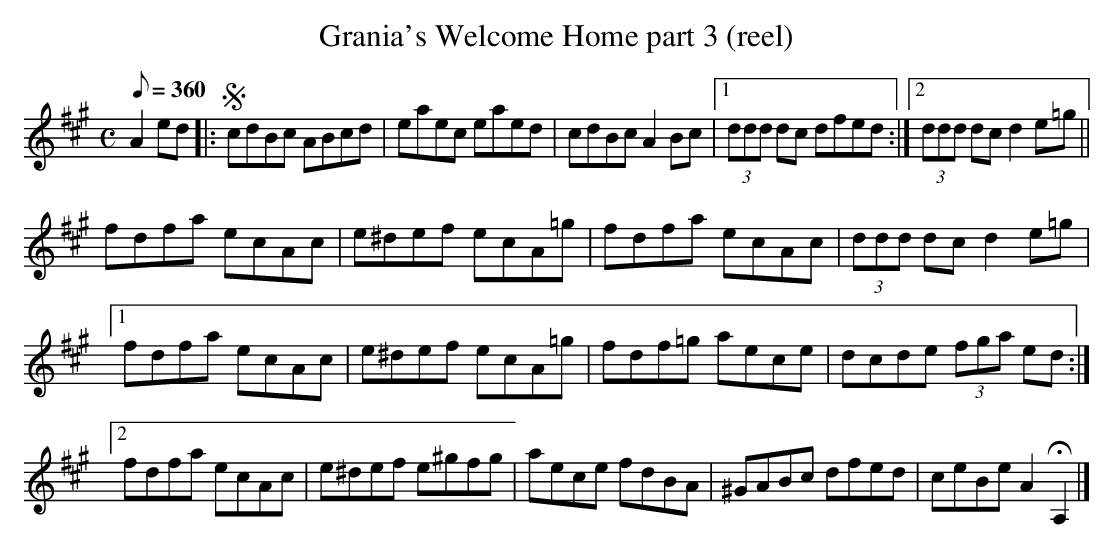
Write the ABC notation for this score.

X:1
T:Grania's Welcome Home part 3 (reel) % nf<bb
L:1/8
M:C
Q:360
K:A major
A2ed|:!segno!cdBc ABcd|eaec eaed|cdBc A2Bc|1 (3ddd dc dfed:|\
[2 (3ddd dc d2e=g||
fdfa ecAc|e^def ecA=g|fdfa ecAc|(3ddd dc d2e=g|
[1 fdfa ecAc|e^def ecA=g|fdf=g aece|dcde (3fga ed:|
[2 fdfa ecAc|e^def e^gfg|aece fdBA|^GABc dfed|ceBe A2HA,2|]
